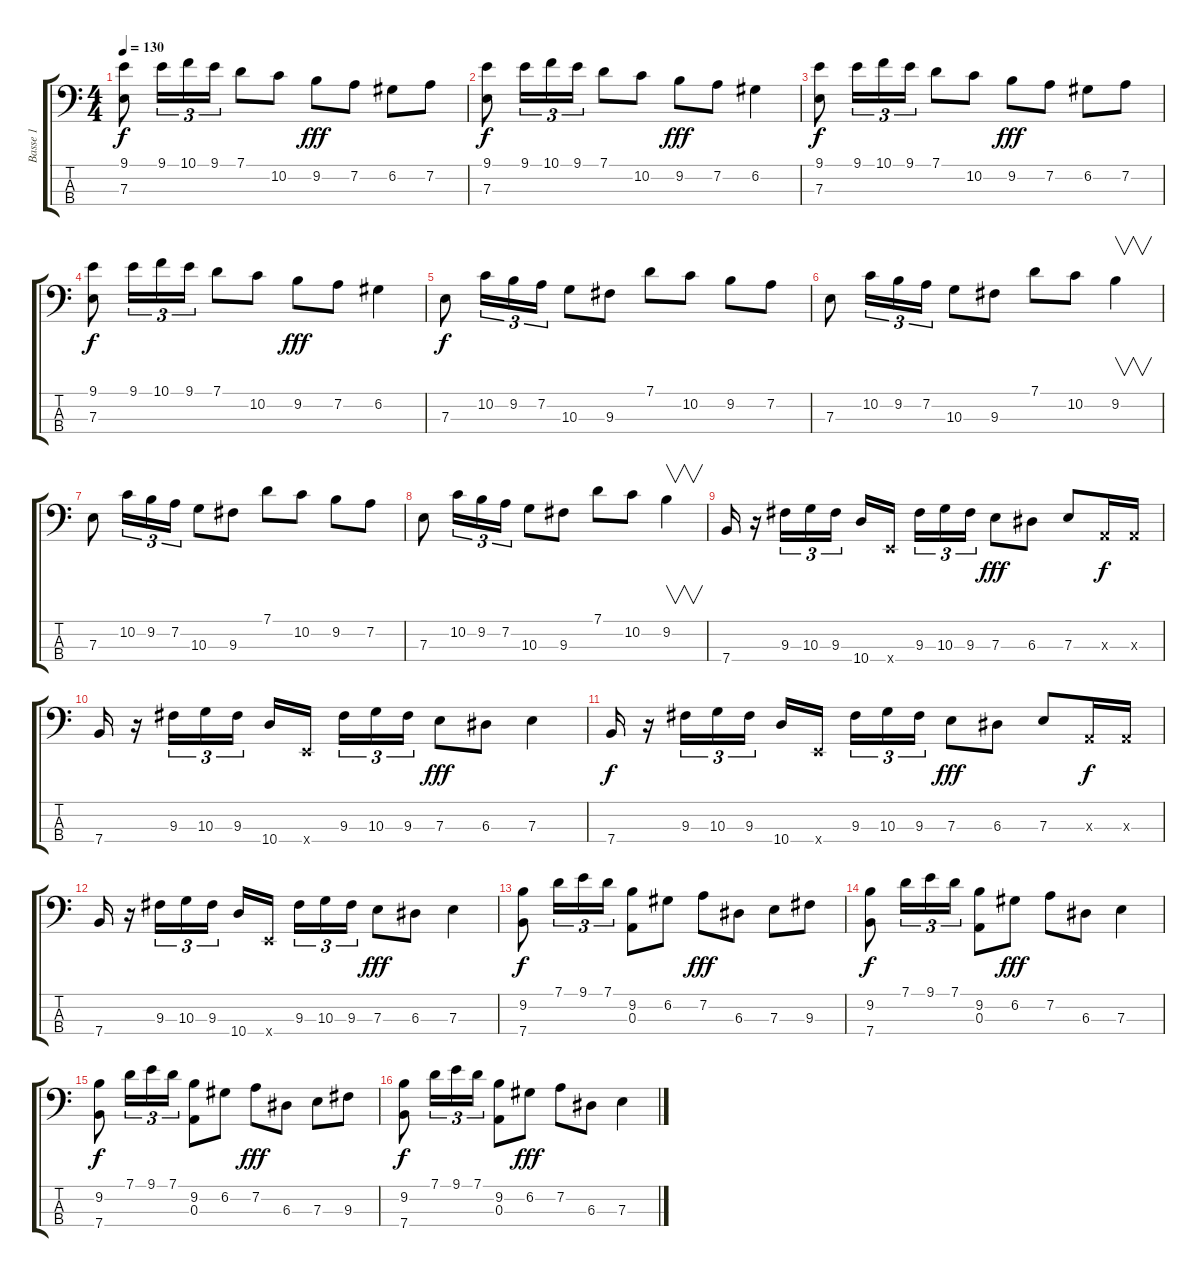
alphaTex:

\track ("Basse 1 " "Basse 1 ") {instrument electricbassfinger}
\staff {score tabs}
\tuning (G2 D2 A1 E1) {hide}
\ts (4 4)
\tempo 130
\clef f4
\ks c
(9.1 7.3).8{dy f} 9.1.16{tu (3 2)} 10.1.16{tu (3 2)} 9.1.16{tu (3 2)} 7.1.8 10.2.8 9.2.8{dy fff} 7.2.8 6.2.8 7.2.8 |
(9.1 7.3).8{dy f} 9.1.16{tu (3 2)} 10.1.16{tu (3 2)} 9.1.16{tu (3 2)} 7.1.8 10.2.8 9.2.8{dy fff} 7.2.8 6.2.4 |
(9.1 7.3).8{dy f} 9.1.16{tu (3 2)} 10.1.16{tu (3 2)} 9.1.16{tu (3 2)} 7.1.8 10.2.8 9.2.8{dy fff} 7.2.8 6.2.8 7.2.8 |
(9.1 7.3).8{dy f} 9.1.16{tu (3 2)} 10.1.16{tu (3 2)} 9.1.16{tu (3 2)} 7.1.8 10.2.8 9.2.8{dy fff} 7.2.8 6.2.4 |
7.3.8{dy f} 10.2.16{tu (3 2)} 9.2.16{tu (3 2)} 7.2.16{tu (3 2)} 10.3.8 9.3.8 7.1.8 10.2.8 9.2.8 7.2.8 |
7.3.8 10.2.16{tu (3 2)} 9.2.16{tu (3 2)} 7.2.16{tu (3 2)} 10.3.8 9.3.8 7.1.8 10.2.8 9.2.4{v} |
7.3.8 10.2.16{tu (3 2)} 9.2.16{tu (3 2)} 7.2.16{tu (3 2)} 10.3.8 9.3.8 7.1.8 10.2.8 9.2.8 7.2.8 |
7.3.8 10.2.16{tu (3 2)} 9.2.16{tu (3 2)} 7.2.16{tu (3 2)} 10.3.8 9.3.8 7.1.8 10.2.8 9.2.4{v} |
7.4.16 r.16 9.3.16{tu (3 2)} 10.3.16{tu (3 2)} 9.3.16{tu (3 2)} 10.4.16 0.4{x}.16 9.3.16{tu (3 2)} 10.3.16{tu (3 2)} 9.3.16{tu (3 2)} 7.3.8{dy fff} 6.3.8 7.3.8 0.3{x}.16{dy f} 0.3{x}.16 |
7.4.16 r.16 9.3.16{tu (3 2)} 10.3.16{tu (3 2)} 9.3.16{tu (3 2)} 10.4.16 0.4{x}.16 9.3.16{tu (3 2)} 10.3.16{tu (3 2)} 9.3.16{tu (3 2)} 7.3.8{dy fff} 6.3.8 7.3.4 |
7.4.16{dy f} r.16 9.3.16{tu (3 2)} 10.3.16{tu (3 2)} 9.3.16{tu (3 2)} 10.4.16 0.4{x}.16 9.3.16{tu (3 2)} 10.3.16{tu (3 2)} 9.3.16{tu (3 2)} 7.3.8{dy fff} 6.3.8 7.3.8 0.3{x}.16{dy f} 0.3{x}.16 |
7.4.16 r.16 9.3.16{tu (3 2)} 10.3.16{tu (3 2)} 9.3.16{tu (3 2)} 10.4.16 0.4{x}.16 9.3.16{tu (3 2)} 10.3.16{tu (3 2)} 9.3.16{tu (3 2)} 7.3.8{dy fff} 6.3.8 7.3.4 |
(9.2 7.4).8{dy f} 7.1.16{tu (3 2)} 9.1.16{tu (3 2)} 7.1.16{tu (3 2)} (9.2 0.3).8 6.2.8 7.2.8{dy fff} 6.3.8 7.3.8 9.3.8 |
(9.2 7.4).8{dy f} 7.1.16{tu (3 2)} 9.1.16{tu (3 2)} 7.1.16{tu (3 2)} (9.2 0.3).8 6.2.8{dy fff} 7.2.8 6.3.8 7.3.4 |
(9.2 7.4).8{dy f} 7.1.16{tu (3 2)} 9.1.16{tu (3 2)} 7.1.16{tu (3 2)} (9.2 0.3).8 6.2.8 7.2.8{dy fff} 6.3.8 7.3.8 9.3.8 |
(9.2 7.4).8{dy f} 7.1.16{tu (3 2)} 9.1.16{tu (3 2)} 7.1.16{tu (3 2)} (9.2 0.3).8 6.2.8{dy fff} 7.2.8 6.3.8 7.3.4
